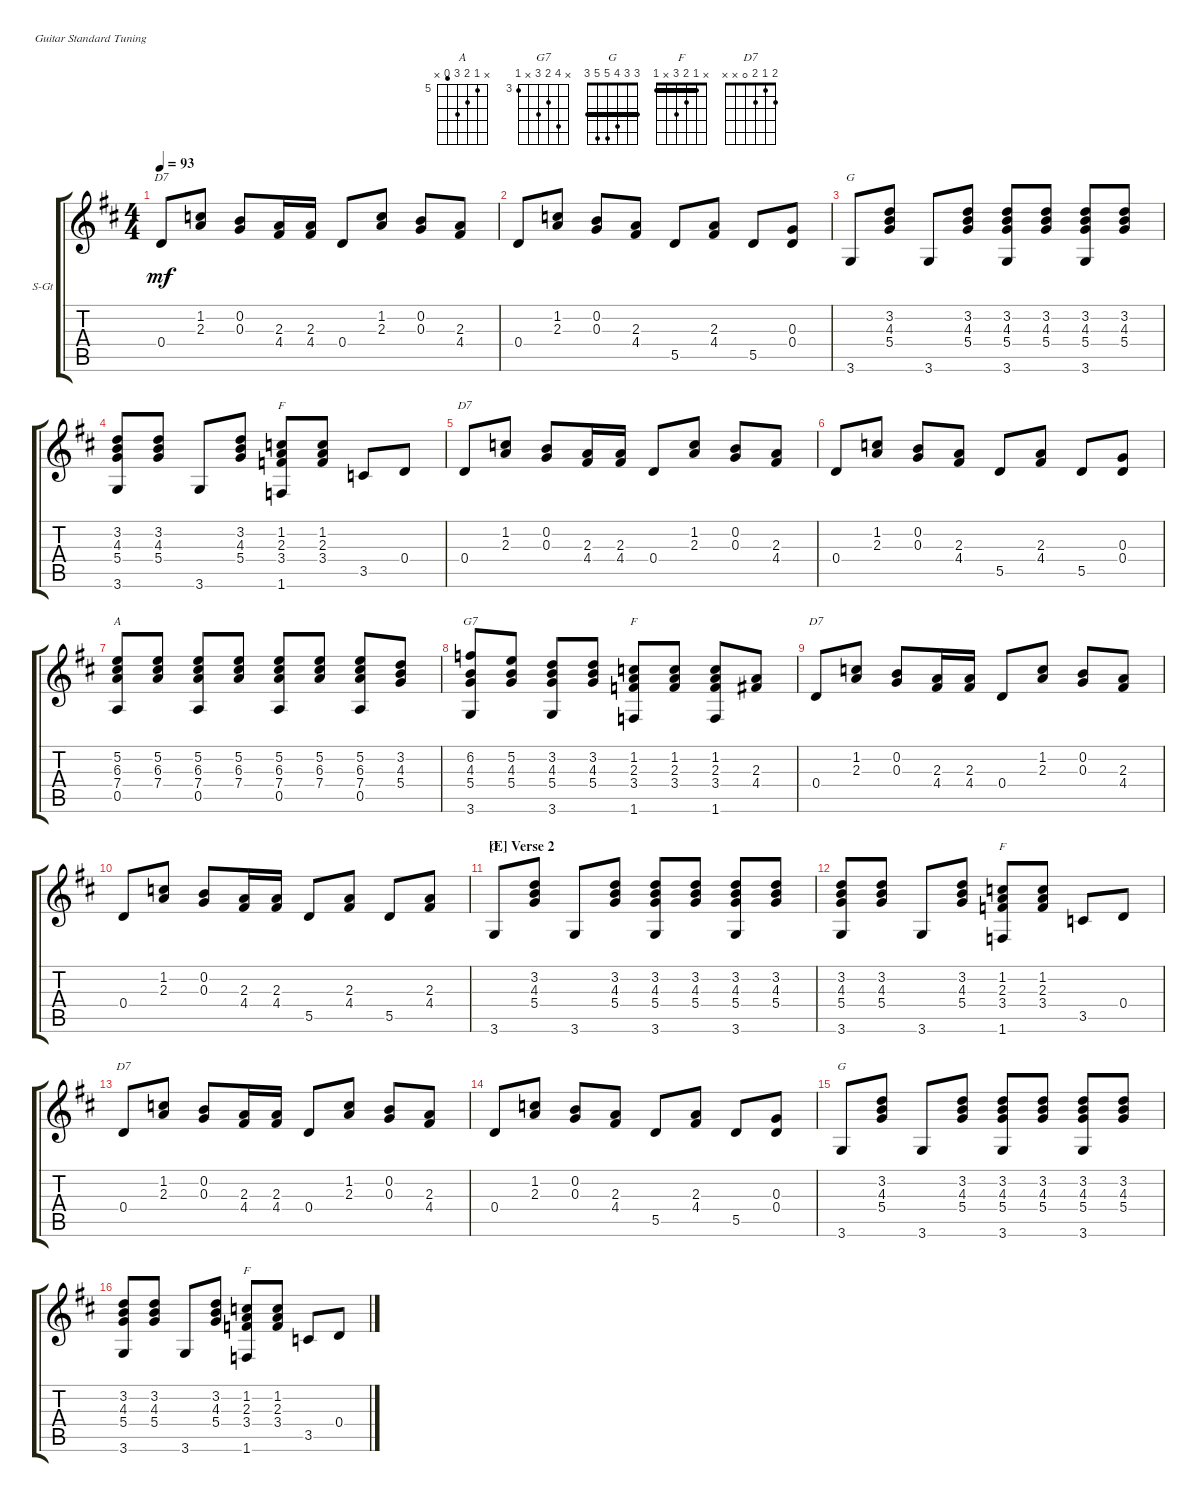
\defaultSystemsLayout 4
\bracketExtendMode groupsimilarinstruments
\firstSystemTrackNameOrientation horizontal
\otherSystemsTrackNameOrientation horizontal
\track ("Piano arranged for guitar" "S-Gt") {instrument acousticguitarsteel}
\staff {score tabs}
\tuning (E4 B3 G3 D3 A2 E2)
\chord ("A" x 5 6 7 4 x) {firstfret 5}
\chord ("G7" x 6 4 5 x 3) {firstfret 3}
\chord ("G" 3 3 4 5 5 3) {barre (3 3)}
\chord ("F" 1 1 2 3 3 1) {barre (1 1)}
\chord ("D7" 2 1 2 0 x x)
\chord ("F" x 1 2 3 x 1) {barre 1}
\ts (4 4)
\tempo 93
\clef g2
\ks d
0.4.8{ch "D7" dy mf} (2.3 1.2).8 (0.2 0.3).8 (2.3 4.4).16 (4.4 2.3).16 0.4.8 (1.2 2.3).8 (0.3 0.2).8 (2.3 4.4).8 |
0.4.8 (1.2 2.3).8 (0.3 0.2).8 (2.3 4.4).8 5.5.8 (2.3 4.4).8 5.5.8 (0.3 0.4).8 |
3.6.8{ch "G"} (5.4 4.3 3.2).8 3.6.8 (5.4 4.3 3.2).8 (3.2 4.3 5.4 3.6).8 (3.2 4.3 5.4).8 (3.2 4.3 5.4 3.6).8 (3.2 4.3 5.4).8 |
(3.6 5.4 4.3 3.2).8 (3.2 5.4 4.3).8 3.6.8 (4.3 3.2 5.4).8 (1.6 3.4 2.3 1.2).8{ch "F"} (1.2 2.3 3.4).8 3.5.8 0.4.8 |
0.4.8{ch "D7"} (2.3 1.2).8 (0.2 0.3).8 (2.3 4.4).16 (4.4 2.3).16 0.4.8 (1.2 2.3).8 (0.3 0.2).8 (2.3 4.4).8 |
0.4.8 (1.2 2.3).8 (0.3 0.2).8 (2.3 4.4).8 5.5.8 (2.3 4.4).8 5.5.8 (0.3 0.4).8 |
(0.5 7.4 6.3 5.2).8{ch "A"} (7.4 6.3 5.2).8 (0.5 7.4 6.3 5.2).8 (7.4 6.3 5.2).8 (0.5 7.4 6.3 5.2).8 (7.4 6.3 5.2).8 (0.5 7.4 6.3 5.2).8 (5.4 3.2 4.3).8 |
(4.3 6.2 3.6 5.4).8{ch "G7"} (5.2 4.3 5.4).8 (4.3 3.2 5.4 3.6).8 (4.3 5.4 3.2).8 (3.4 2.3 1.2 1.6).8{ch "F"} (3.4 1.2 2.3).8 (3.4 2.3 1.2 1.6).8 (4.4 2.3).8 |
0.4.8{ch "D7"} (2.3 1.2).8 (0.2 0.3).8 (2.3 4.4).16 (2.3 4.4).16 0.4.8 (1.2 2.3).8 (0.3 0.2).8 (2.3 4.4).8 |
0.4.8 (2.3 1.2).8 (0.2 0.3).8 (2.3 4.4).16 (4.4 2.3).16 5.5.8 (2.3 4.4).8 5.5.8 (2.3 4.4).8 |
\section ("E" "Verse 2")
3.6.8{ch "G"} (5.4 4.3 3.2).8 3.6.8 (5.4 4.3 3.2).8 (3.2 4.3 5.4 3.6).8 (3.2 4.3 5.4).8 (3.2 4.3 5.4 3.6).8 (3.2 4.3 5.4).8 |
(3.6 5.4 4.3 3.2).8 (3.2 5.4 4.3).8 3.6.8 (4.3 3.2 5.4).8 (1.6 3.4 2.3 1.2).8{ch "F"} (1.2 2.3 3.4).8 3.5.8 0.4.8 |
0.4.8{ch "D7"} (2.3 1.2).8 (0.2 0.3).8 (2.3 4.4).16 (4.4 2.3).16 0.4.8 (1.2 2.3).8 (0.3 0.2).8 (2.3 4.4).8 |
0.4.8 (1.2 2.3).8 (0.3 0.2).8 (2.3 4.4).8 5.5.8 (2.3 4.4).8 5.5.8 (0.3 0.4).8 |
3.6.8{ch "G"} (5.4 4.3 3.2).8 3.6.8 (5.4 4.3 3.2).8 (3.2 4.3 5.4 3.6).8 (3.2 4.3 5.4).8 (3.2 4.3 5.4 3.6).8 (3.2 4.3 5.4).8 |
(3.6 5.4 4.3 3.2).8 (3.2 5.4 4.3).8 3.6.8 (4.3 3.2 5.4).8 (1.6 3.4 2.3 1.2).8{ch "F"} (1.2 2.3 3.4).8 3.5.8 0.4.8
